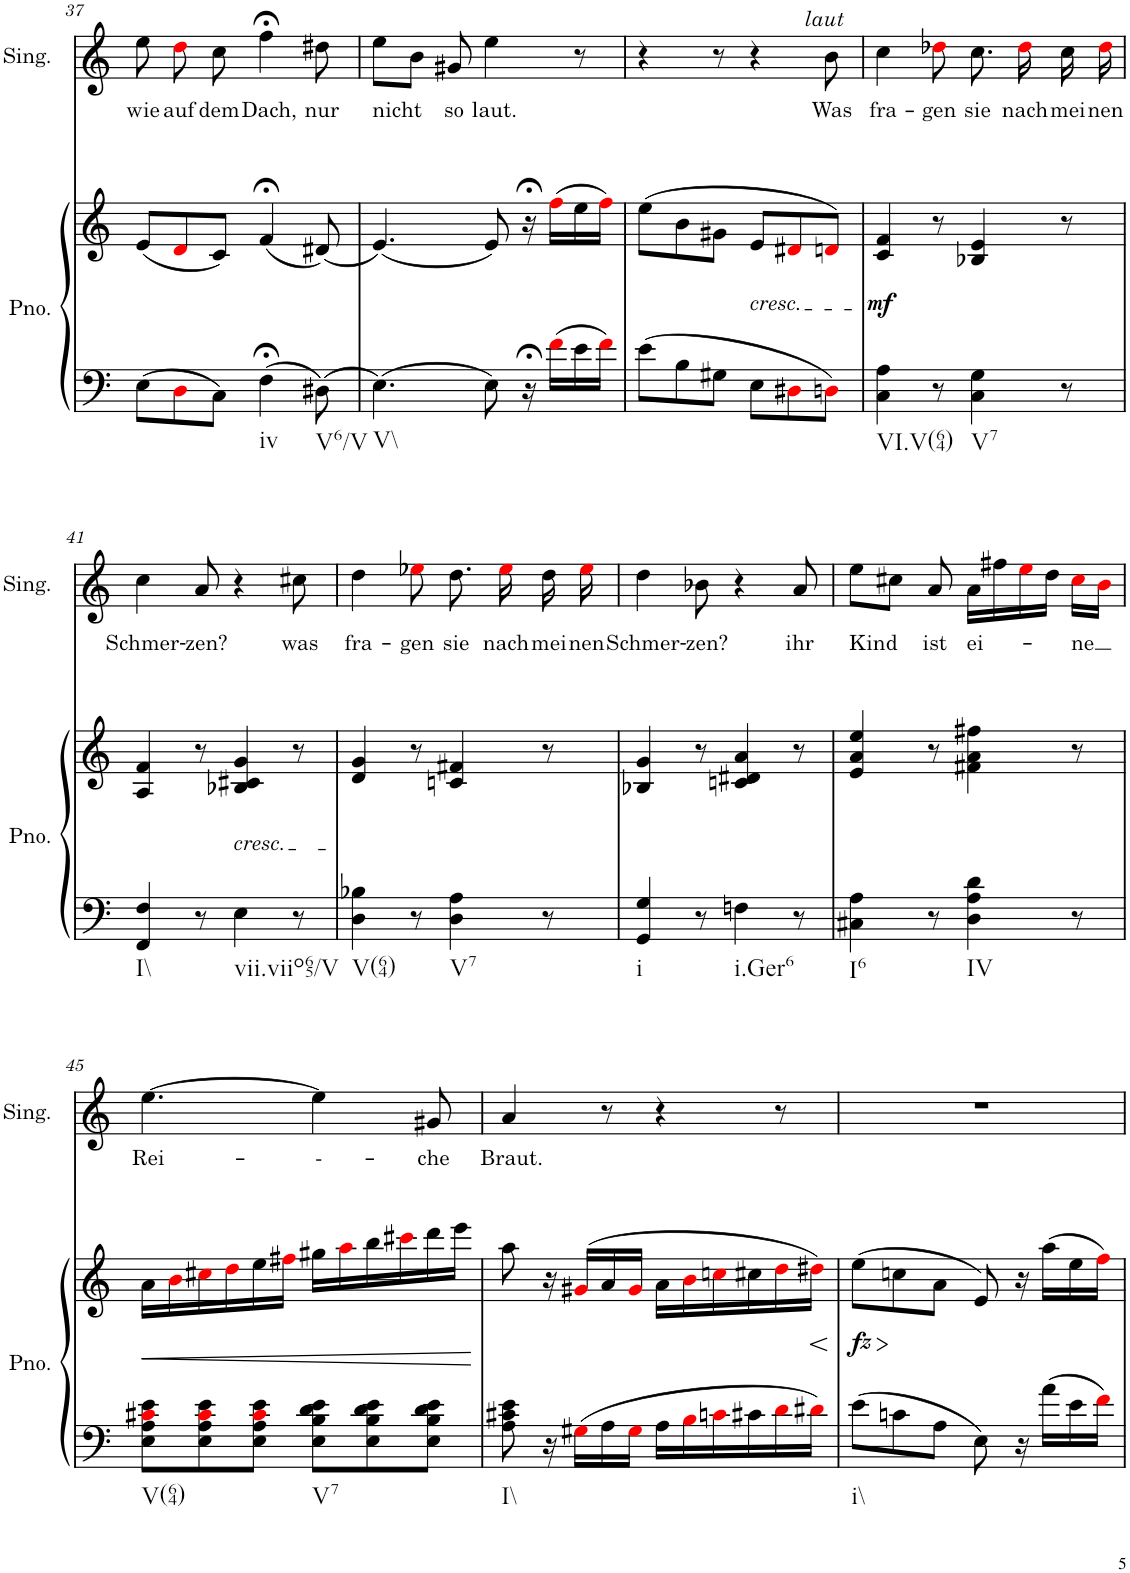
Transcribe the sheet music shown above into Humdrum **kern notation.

**kern	**kern	**dynam	**kern	**text
*part2	*part2	*part2	*part1	*part1
*staff3	*staff2	*staff2/3	*staff1	*staff1
*I"Pianoforte	*	*	*I"Singstimme	*
*I'Pno.	*	*	*I'Sing.	*
!!LO:PB:g=z
*clefF4	*clefG2	*	*clefG2	*
*k[]	*k[]	*	*k[]	*
*M6/8	*M6/8	*	*M6/8	*
=37	=37	=37	=37	=37
!	!	!	!	!LO:LY:b
8E\L	(8e/L	.	8ee\	wie
!	!	!	!	!LO:LY:b
8Di\	8di/	.	8ddi\	auf
!	!	!	!	!LO:LY:b
8C\J	8c/J)	.	8cc\	dem
!LO:TX:b:t=iv	!	!	!	!
!	!	!	!	!LO:LY:b
4F;<\	(4f;</	.	4ff;<\	Dach,
!LO:TX:b:t=V6/V	!	!	!	!
!	!	!	!	!LO:LY:b
8D#X\	(8d#X/)	.	8dd#X\	nur
=38	=38	=38	=38	=38
!LO:TX:b:t=V\\	!	!	!	!
!	!	!	!	!LO:LY:b
4.E\	(4.e/)	.	8ee\L	-nicht
.	.	.	8b\J	.
!	!	!	!	!LO:LY:b
.	.	.	8g#X/	so
!	!	!	!	!LO:LY:b
8E\	8e/)	.	4ee\	laut.
16r;<	16r;<	.	.	.
16fi\LL	(16ffi\LL	.	.	.
16e\	16ee\	.	8r	.
16fi\JJ	16ffi\JJ)	.	.	.
=39	=39	=39	=39	=39
8e\L	(8ee\L	.	4r	.
8B\	8b\	.	.	.
8G#X\J	8g#X\J	.	8r	.
!	!LO:TX:b:i:t=cresc.	!	!	!
8E\L	8e/L	.	4r	.
8D#Xi\	8d#Xi/	.	.	.
!	!	!	!LO:TX:a:i:t=laut	!
!	!	!	!	!LO:LY:b
8Dni\J	8dni/J)	.	8b\	Was
=40	=40	=40	=40	=40
!LO:TX:b:t=VI.V(64)	!	!	!	!
!	!	!LO:DY:b	!	!LO:LY:b
4C\ 4A\	4c/ 4f/	mf	4cc\	fra-
!	!	!	!	!LO:LY:b
8r	8r	.	8dd-Xi\	-gen
!LO:TX:b:t=V7	!	!	!	!
!	!	!	!	!LO:LY:b
4C\ 4G\	4B-X/ 4e/	.	8.cc\	sie
!	!	!	!	!LO:LY:b
.	.	.	16dd-i\	nach
!	!	!	!	!LO:LY:b
8r	8r	.	16cc\	mei-
!	!	!	!	!LO:LY:b
.	.	.	16dd-i\	-nen
!!LO:LB:g=z
=41	=41	=41	=41	=41
!LO:TX:b:t=I\\	!	!	!	!
!	!	!	!	!LO:LY:b
4FF/ 4F/	4A/ 4f/	.	4cc\	Schmer-
!	!	!	!	!LO:LY:b
8r	8r	.	8a/	-zen?
!	!LO:TX:b:i:t=cresc.	!	!	!
!LO:TX:b:t=vii.viio65/V	!	!	!	!
4E\	4B-X/ 4c#X/ 4g/	.	4r	.
!	!	!	!	!LO:LY:b
8r	8r	.	8cc#X\	was
=42	=42	=42	=42	=42
!LO:TX:b:t=V(64)	!	!	!	!
!	!	!	!	!LO:LY:b
4D\ 4B-X\	4d/ 4g/	.	4dd\	fra-
!	!	!	!	!LO:LY:b
8r	8r	.	8ee-Xi\	-gen
!LO:TX:b:t=V7	!	!	!	!
!	!	!	!	!LO:LY:b
4D\ 4A\	4cn/ 4f#X/	.	8.dd\	sie
!	!	!	!	!LO:LY:b
.	.	.	16ee-i\	nach
!	!	!	!	!LO:LY:b
8r	8r	.	16dd\	mei-
!	!	!	!	!LO:LY:b
.	.	.	16ee-i\	-nen
=43	=43	=43	=43	=43
!LO:TX:b:t=i	!	!	!	!
!	!	!	!	!LO:LY:b
4GG/ 4G/	4B-X/ 4g/	.	4dd\	Schmer-
!	!	!	!	!LO:LY:b
8r	8r	.	8b-X\	-zen?
!LO:TX:b:t=i.Ger6	!	!	!	!
4Fn\	4cn/ 4d#X/ 4a/	.	4r	.
!	!	!	!	!LO:LY:b
8r	8r	.	8a/	ihr
=44	=44	=44	=44	=44
!LO:TX:b:t=I6	!	!	!	!
!	!	!	!	!LO:LY:b
4C#X\ 4A\	4e/ 4a/ 4ee/	.	8ee\L	Kind
.	.	.	8cc#X\J	.
!	!	!	!	!LO:LY:b
8r	8r	.	8a/	ist
!LO:TX:b:t=IV	!	!	!	!
!	!	!	!	!LO:LY:b
4D\ 4A\ 4d\	4f#X\ 4a\ 4ff#X\	.	16a\LL	ei-
.	.	.	16ff#X\	.
.	.	.	16eei\	.
.	.	.	16dd\JJ	.
!	!	!	!	!LO:LY:b
8r	8r	.	16cc#i\LL	-ne
.	.	.	16bi\JJ	.
!!LO:LB:g=z
=45	=45	=45	=45	=45
!LO:TX:b:t=V(64)	!	!	!	!
!	!	!LO:HP:b	!	!LO:LY:b
8E\ 8A\ 8c#Xi\ 8e\L	16a\LL	<	[4.ee\	Rei-
.	16bi\	.	.	.
8E\ 8A\ 8c#i\ 8e\	16cc#Xi\	.	.	.
.	16ddi\	.	.	.
8E\ 8A\ 8c#i\ 8e\J	16ee\	.	.	.
.	16ff#Xi\JJ	.	.	.
!LO:TX:b:t=V7	!	!	!	!
!	!	!	!	!LO:LY:b
8E\ 8B\ 8d\ 8e\L	16gg#X\LL	.	4ee\]	---
.	16aai\	.	.	.
8E\ 8B\ 8d\ 8e\	16bb\	.	.	.
.	16ccc#Xi\	.	.	.
!	!	!	!	!LO:LY:b
8E\ 8B\ 8d\ 8e\J	16ddd\	.	8g#X/	-che
.	16eee\JJ	.	.	.
.	.	[	.	.
=46	=46	=46	=46	=46
!LO:TX:b:t=I\\	!	!	!	!
!	!	!	!	!LO:LY:b
8A\ 8c#X\ 8e\	8aa\	.	4a/	Braut.
16r	16r	.	.	.
16G#Xi\LL	(16g#Xi/LL	.	.	.
16A\	16a/	.	8r	.
16G#i\JJ	16g#i/JJ	.	.	.
16A\LL	16a\LL	.	4r	.
16Bi\	16bi\	.	.	.
16cni\	16ccni\	.	.	.
16c#X\	16cc#X\	.	.	.
16di\	16ddi\	.	8r	.
!	!	!LO:HP:b	!	!
16d#Xi\JJ	16dd#Xi\JJ)	<	.	.
.	.	[	.	.
=47	=47	=47	=47	=47
!LO:TX:b:t=i\\	!	!	!	!
!	!	!LO:HP:b	!	!
!	!	!LO:DY:n=1:b	!	!
8e\L	(8ee\L	> fz	2.r	.
8cn\	8ccn\	]	.	.
8A\J	8a\J	.	.	.
8E\	8e/)	.	.	.
16r	16r	.	.	.
16a\LL	(16aa\LL	.	.	.
16e\	16ee\	.	.	.
16fi\JJ	16ffi\JJ)	.	.	.
=	=	=	=	=
*-	*-	*-	*-	*-
